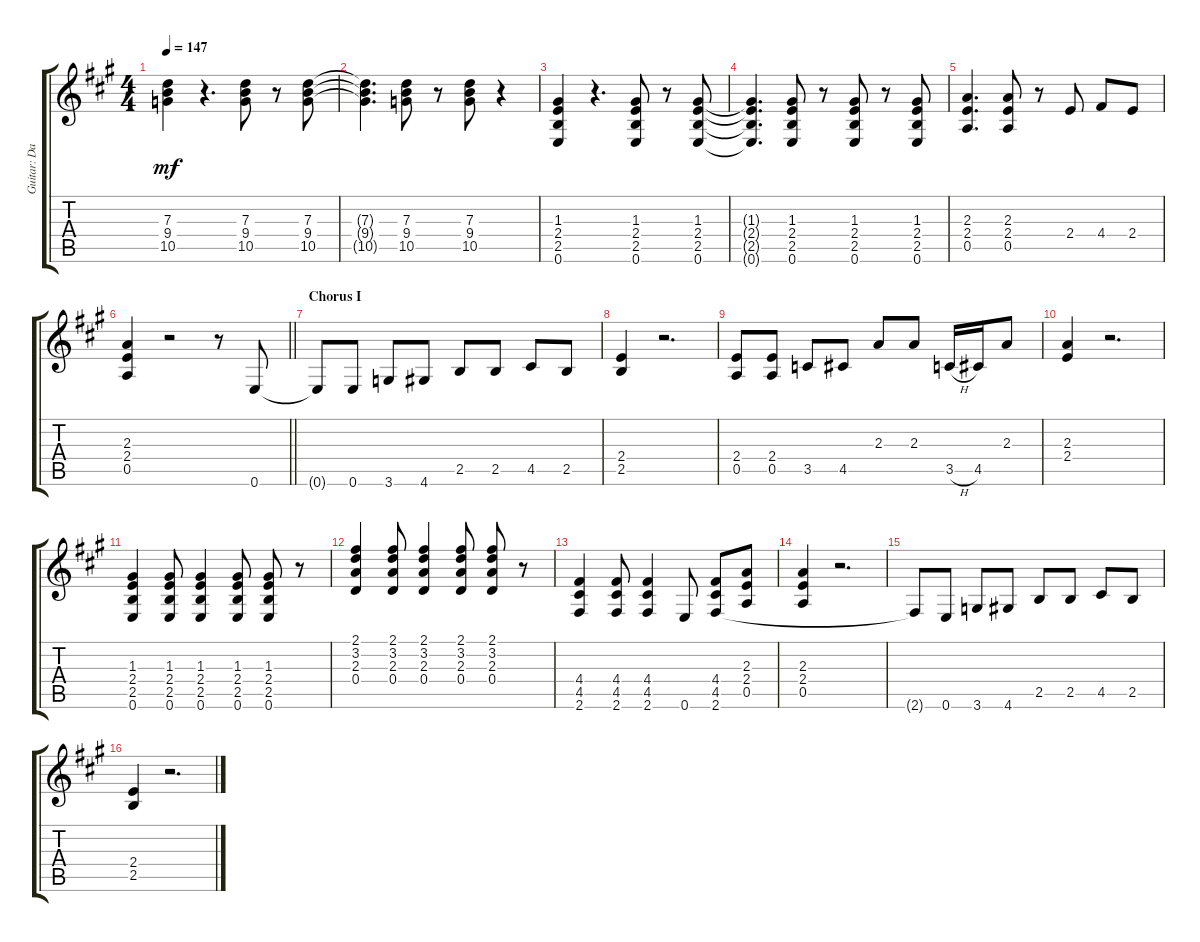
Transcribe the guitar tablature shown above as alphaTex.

\track ("Guitar: David" "Guitar: Da") {instrument distortionguitar}
\staff {score tabs}
\tuning (E4 B3 G3 D3 A2 E2) {hide}
\ts (4 4)
\tempo 147
\clef g2
\ks a
(7.3 9.4 10.5).4{dy mf} r.4{d} (7.3 9.4 10.5).8 r.8 (7.3 9.4 10.5).8 |
(7.3{t} 9.4{t} 10.5{t}).4{d} (7.3 9.4 10.5).8 r.8 (7.3 9.4 10.5).8 r.4 |
(1.3 2.4 2.5 0.6).4 r.4{d} (1.3 2.4 2.5 0.6).8 r.8 (1.3 2.4 2.5 0.6).8 |
(1.3{t} 2.4{t} 2.5{t} 0.6{t}).4{d} (1.3 2.4 2.5 0.6).8 r.8 (1.3 2.4 2.5 0.6).8 r.8 (1.3 2.4 2.5 0.6).8 |
(2.3 2.4 0.5).4{d} (2.3 2.4 0.5).8 r.8 2.4.8 4.4.8 2.4.8 |
\barLineRight lightlight
(2.3 2.4 0.5).4 r.2 r.8 0.6.8 |
\section ("" "Chorus I")
0.6{t}.8 0.6.8 3.6.8 4.6.8 2.5.8 2.5.8 4.5.8 2.5.8 |
(2.4 2.5).4 r.2{d} |
(2.4 0.5).8 (2.4 0.5).8 3.5.8 4.5.8 2.3.8 2.3.8 3.5{h}.16 4.5.16 2.3.8 |
(2.3 2.4).4 r.2{d} |
(1.3 2.4 2.5 0.6).4 (1.3 2.4 2.5 0.6).8 (1.3 2.4 2.5 0.6).4 (1.3 2.4 2.5 0.6).8 (1.3 2.4 2.5 0.6).8 r.8 |
(2.1 3.2 2.3 0.4).4 (2.1 3.2 2.3 0.4).8 (2.1 3.2 2.3 0.4).4 (2.1 3.2 2.3 0.4).8 (2.1 3.2 2.3 0.4).8 r.8 |
(4.4 4.5 2.6).4 (4.4 4.5 2.6).8 (4.4 4.5 2.6).4 0.6.8 (4.4 4.5 2.6).8 (2.3 2.4 0.5).8 |
(2.3 2.4 0.5).4 r.2{d} |
2.6{t}.8 0.6.8 3.6.8 4.6.8 2.5.8 2.5.8 4.5.8 2.5.8 |
(2.4 2.5).4 r.2{d}
